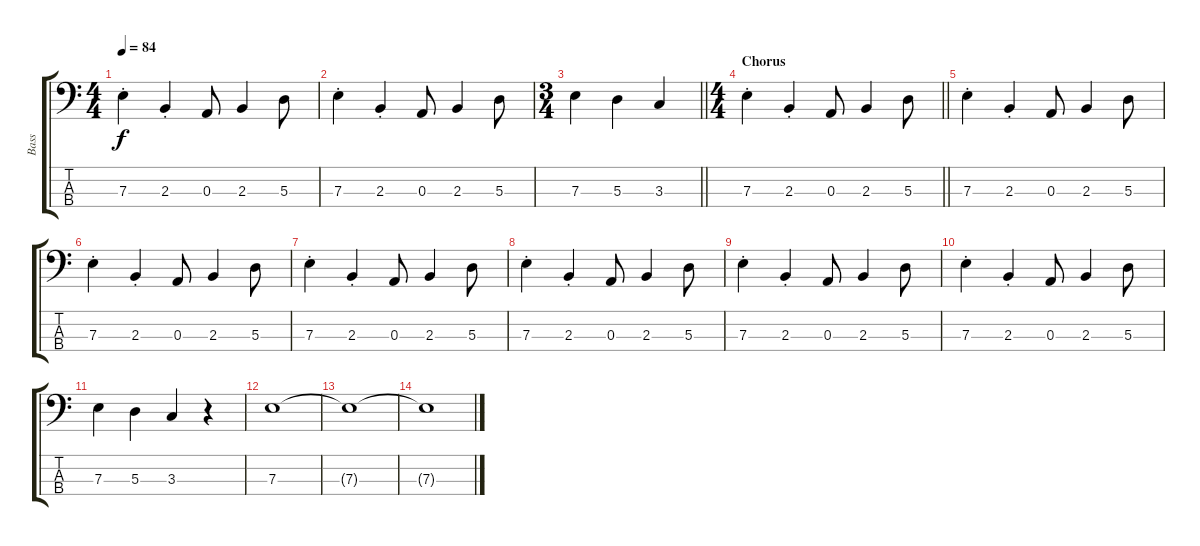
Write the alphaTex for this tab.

\track ("Bass" "Bass") {instrument electricbassfinger}
\staff {score tabs}
\tuning (G2 D2 A1 E1) {hide}
\ts (4 4)
\tempo 84
\clef f4
\ks c
7.3{st}.4{dy f} 2.3{st}.4 0.3.8 2.3.4 5.3.8 |
7.3{st}.4 2.3{st}.4 0.3.8 2.3.4 5.3.8 |
\ts (3 4)
\barLineRight lightlight
7.3.4 5.3.4 3.3.4 |
\ts (4 4)
\section ("" "Chorus")
\barLineRight lightlight
7.3{st}.4 2.3{st}.4 0.3.8 2.3.4 5.3.8 |
7.3{st}.4 2.3{st}.4 0.3.8 2.3.4 5.3.8 |
7.3{st}.4 2.3{st}.4 0.3.8 2.3.4 5.3.8 |
7.3{st}.4 2.3{st}.4 0.3.8 2.3.4 5.3.8 |
7.3{st}.4 2.3{st}.4 0.3.8 2.3.4 5.3.8 |
7.3{st}.4 2.3{st}.4 0.3.8 2.3.4 5.3.8 |
7.3{st}.4 2.3{st}.4 0.3.8 2.3.4 5.3.8 |
7.3.4 5.3.4 3.3.4 r.4 |
7.3.1 |
7.3{t}.1 |
7.3{t}.1
